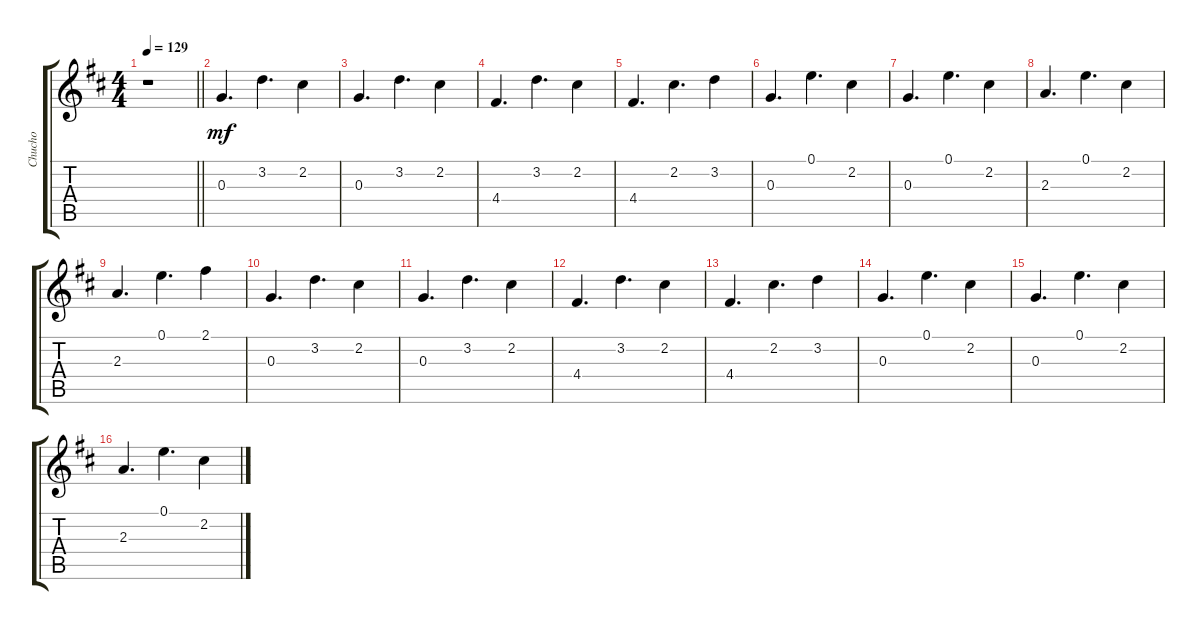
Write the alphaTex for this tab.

\track ("Chucho" "Chucho") {instrument glockenspiel}
\staff {score tabs}
\tuning (E5 B4 G4 D4 A3 E3) {hide}
\ts (4 4)
\tempo 129
\clef g2
\barLineRight lightlight
\ks d
r.1{dy f} |
0.3.4{d dy mf} 3.2.4{d} 2.2.4 |
0.3.4{d} 3.2.4{d} 2.2.4 |
4.4.4{d} 3.2.4{d} 2.2.4 |
4.4.4{d} 2.2.4{d} 3.2.4 |
0.3.4{d} 0.1.4{d} 2.2.4 |
0.3.4{d} 0.1.4{d} 2.2.4 |
2.3.4{d} 0.1.4{d} 2.2.4 |
2.3.4{d} 0.1.4{d} 2.1.4 |
0.3.4{d} 3.2.4{d} 2.2.4 |
0.3.4{d} 3.2.4{d} 2.2.4 |
4.4.4{d} 3.2.4{d} 2.2.4 |
4.4.4{d} 2.2.4{d} 3.2.4 |
0.3.4{d} 0.1.4{d} 2.2.4 |
0.3.4{d} 0.1.4{d} 2.2.4 |
2.3.4{d} 0.1.4{d} 2.2.4
